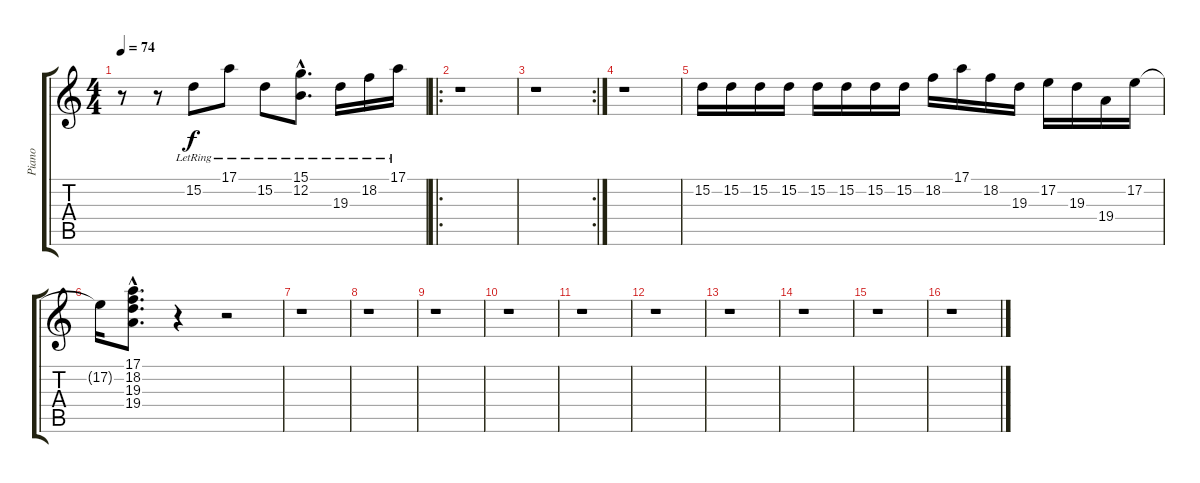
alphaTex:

\track ("Piano" "Piano") {instrument acousticgrandpiano}
\staff {score tabs}
\tuning (E4 B3 G3 D3 A2 E2) {hide}
\ts (4 4)
\tempo 74
\clef g2
\ks c
r.8{dy f instrument acousticgrandpiano} r.8 15.2{lr}.8 17.1{lr}.8 15.2{lr}.8 (15.1{hac} 12.2{hac lr}).8{d} 19.3{lr}.16 18.2{lr}.16 17.1{lr}.16 |
\ro
r.1 |
\rc 2
r.1 |
r.1 |
15.2.16 15.2.16 15.2.16 15.2.16 15.2.16 15.2.16 15.2.16 15.2.16 18.2.16 17.1.16 18.2.16 19.3.16 17.2.16 19.3.16 19.4.16 17.2.16 |
17.2{t}.16 (17.1{hac} 18.2{hac} 19.3{hac} 19.4{hac}).8{d} r.4 r.2 |
r.1 |
r.1 |
r.1 |
r.1 |
r.1 |
r.1 |
r.1 |
r.1 |
r.1 |
r.1
